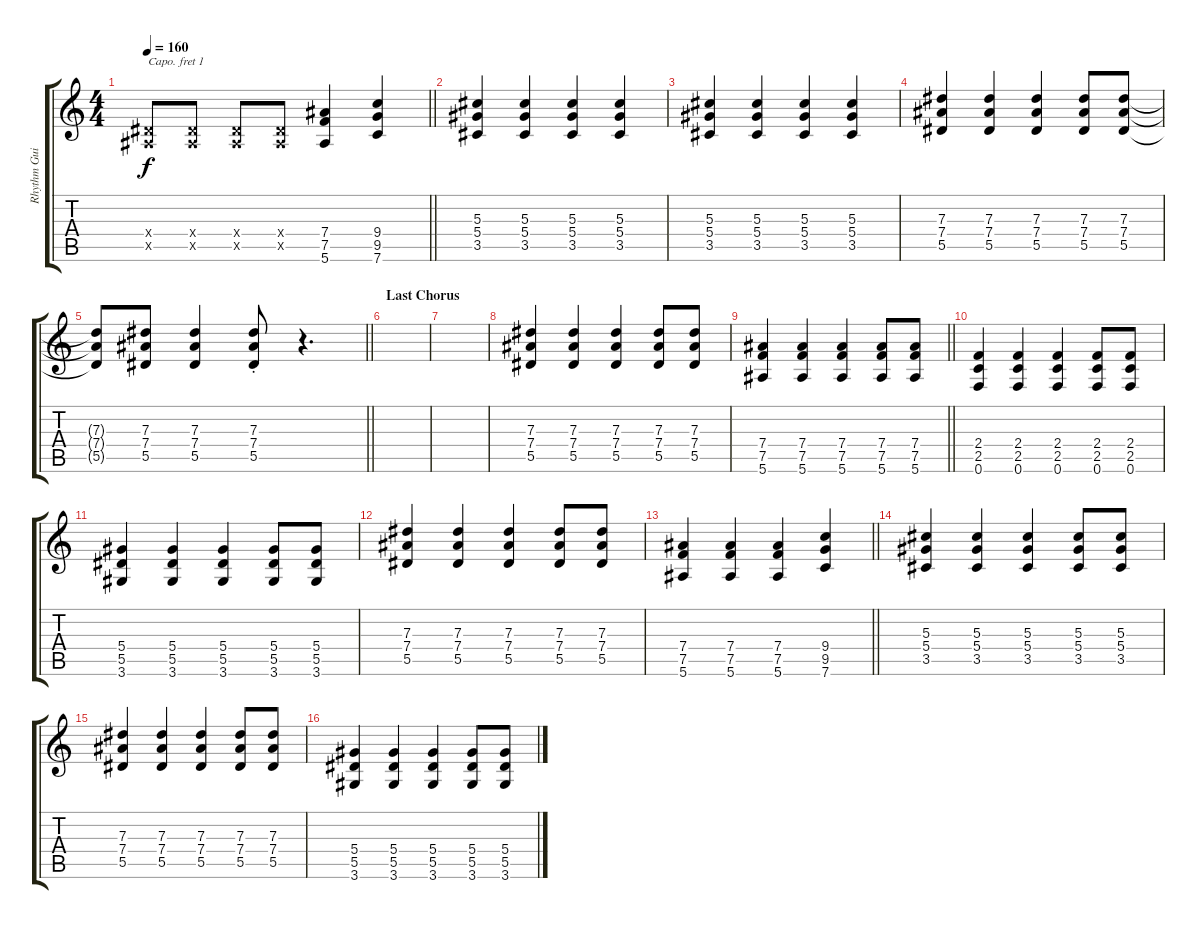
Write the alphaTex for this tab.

\track ("Rhythm Guitar" "Rhythm Gui") {instrument electricguitarjazz}
\staff {score tabs}
\capo 1
\tuning (E4 B3 G3 D3 A2 E2) {hide}
\ts (4 4)
\tempo 160
\clef g2
\barLineRight lightlight
\ks c
(0.4{x} 0.5{x}).8{dy f} (0.4{x} 0.5{x}).8 (0.4{x} 0.5{x}).8 (0.4{x} 0.5{x}).8 (7.4 7.5 5.6).4 (9.4 9.5 7.6).4 |
(5.3 5.4 3.5).4 (5.3 5.4 3.5).4 (5.3 5.4 3.5).4 (5.3 5.4 3.5).4 |
(5.3 5.4 3.5).4 (5.3 5.4 3.5).4 (5.3 5.4 3.5).4 (5.3 5.4 3.5).4 |
(7.3 7.4 5.5).4 (7.3 7.4 5.5).4 (7.3 7.4 5.5).4 (7.3 7.4 5.5).8 (7.3 7.4 5.5).8 |
\barLineRight lightlight
(7.3{t} 7.4{t} 5.5{t}).8 (7.3 7.4 5.5).8 (7.3 7.4 5.5).4 (7.3 7.4 5.5{st}).8 r.4{d} |
\section ("" "Last Chorus")
|
|
(7.3 7.4 5.5).4 (7.3 7.4 5.5).4 (7.3 7.4 5.5).4 (7.3 7.4 5.5).8 (7.3 7.4 5.5).8 |
\barLineRight lightlight
(7.4 7.5 5.6).4 (7.4 7.5 5.6).4 (7.4 7.5 5.6).4 (7.4 7.5 5.6).8 (7.4 7.5 5.6).8 |
(2.4 2.5 0.6).4 (2.4 2.5 0.6).4 (2.4 2.5 0.6).4 (2.4 2.5 0.6).8 (2.4 2.5 0.6).8 |
(5.4 5.5 3.6).4 (5.4 5.5 3.6).4 (5.4 5.5 3.6).4 (5.4 5.5 3.6).8 (5.4 5.5 3.6).8 |
(7.3 7.4 5.5).4 (7.3 7.4 5.5).4 (7.3 7.4 5.5).4 (7.3 7.4 5.5).8 (7.3 7.4 5.5).8 |
\barLineRight lightlight
(7.4 7.5 5.6).4 (7.4 7.5 5.6).4 (7.4 7.5 5.6).4 (9.4 9.5 7.6).4 |
(5.3 5.4 3.5).4 (5.3 5.4 3.5).4 (5.3 5.4 3.5).4 (5.3 5.4 3.5).8 (5.3 5.4 3.5).8 |
(7.3 7.4 5.5).4 (7.3 7.4 5.5).4 (7.3 7.4 5.5).4 (7.3 7.4 5.5).8 (7.3 7.4 5.5).8 |
(5.4 5.5 3.6).4 (5.4 5.5 3.6).4 (5.4 5.5 3.6).4 (5.4 5.5 3.6).8 (5.4 5.5 3.6).8
